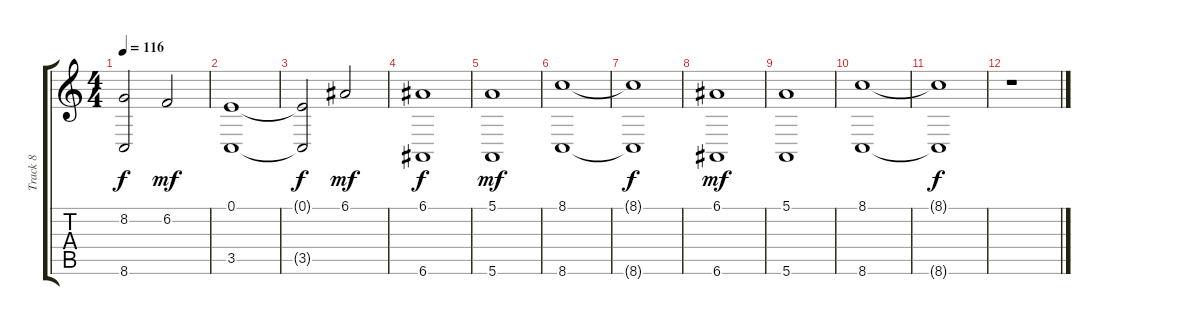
\track ("Track 8" "Track 8") {instrument lead2sawtooth}
\staff {score tabs}
\tuning (E4 B3 G3 D3 A2 E2) {hide}
\ts (4 4)
\tempo 116
\clef g2
\ks c
(8.2{t} 8.6{t}).2{dy f} 6.2.2{dy mf} |
(0.1 3.5).1 |
(0.1{t} 3.5{t}).2{dy f} 6.1.2{dy mf} |
(6.1 6.6).1{dy f} |
(5.1 5.6).1{dy mf} |
(8.1 8.6).1 |
(8.1{t} 8.6{t}).1{dy f} |
(6.1 6.6).1{dy mf} |
(5.1 5.6).1 |
(8.1 8.6).1 |
(8.1{t} 8.6{t}).1{dy f} |
r.1
